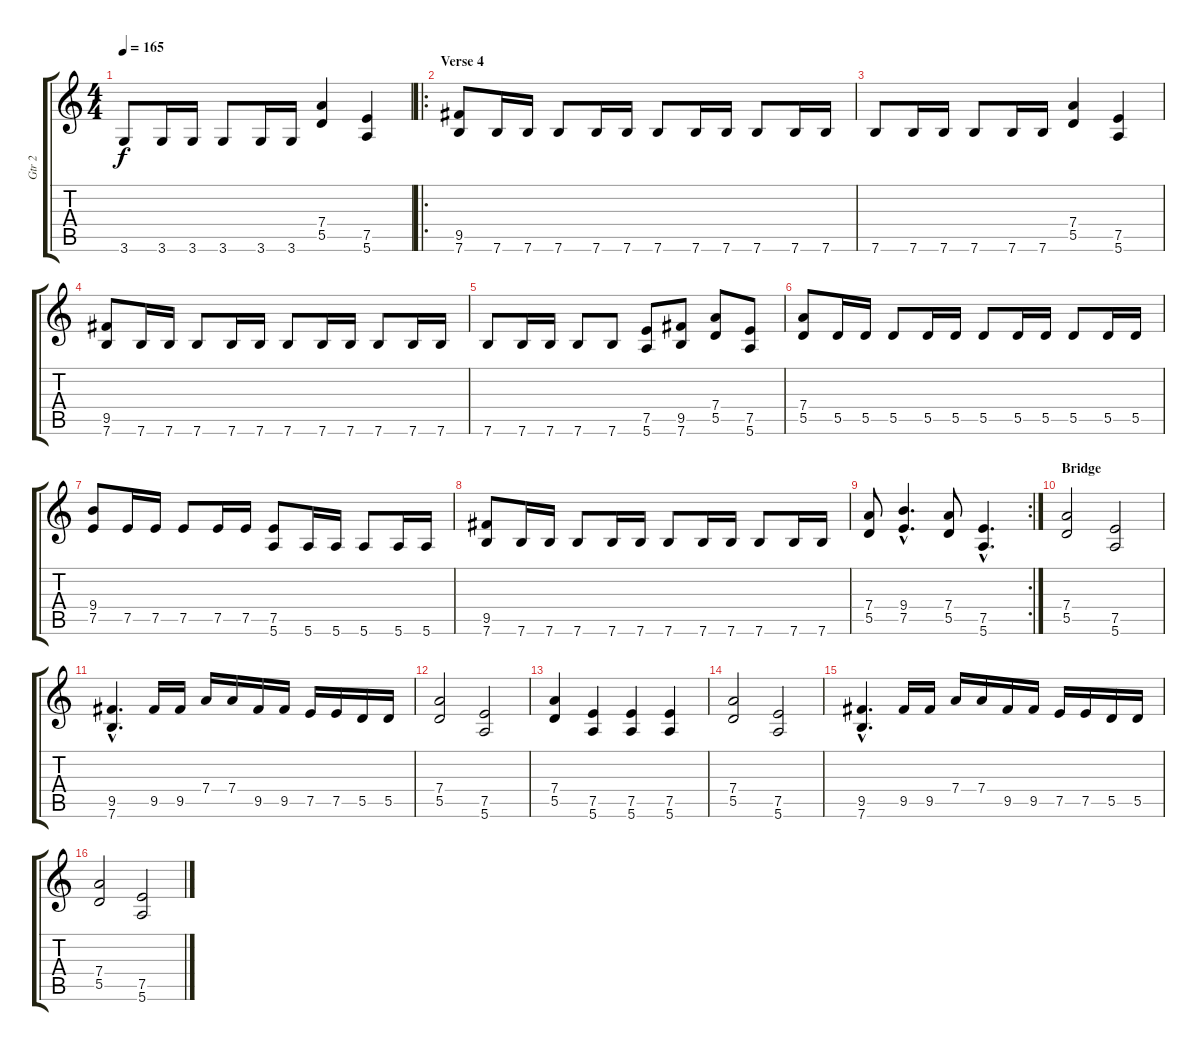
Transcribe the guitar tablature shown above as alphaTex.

\track ("Gtr 2" "Gtr 2") {instrument distortionguitar}
\staff {score tabs}
\tuning (E4 B3 G3 D3 A2 E2) {hide}
\ts (4 4)
\tempo 165
\clef g2
\ks c
3.6.8{dy f} 3.6.16 3.6.16 3.6.8 3.6.16 3.6.16 (7.4 5.5).4 (7.5 5.6).4 |
\ro
\section ("" "Verse 4")
(9.5 7.6).8 7.6.16 7.6.16 7.6.8 7.6.16 7.6.16 7.6.8 7.6.16 7.6.16 7.6.8 7.6.16 7.6.16 |
7.6.8 7.6.16 7.6.16 7.6.8 7.6.16 7.6.16 (7.4 5.5).4 (7.5 5.6).4 |
(9.5 7.6).8 7.6.16 7.6.16 7.6.8 7.6.16 7.6.16 7.6.8 7.6.16 7.6.16 7.6.8 7.6.16 7.6.16 |
7.6.8 7.6.16 7.6.16 7.6.8 7.6.8 (7.5 5.6).8 (9.5 7.6).8 (7.4 5.5).8 (7.5 5.6).8 |
(7.4 5.5).8 5.5.16 5.5.16 5.5.8 5.5.16 5.5.16 5.5.8 5.5.16 5.5.16 5.5.8 5.5.16 5.5.16 |
(9.4 7.5).8 7.5.16 7.5.16 7.5.8 7.5.16 7.5.16 (7.5 5.6).8 5.6.16 5.6.16 5.6.8 5.6.16 5.6.16 |
(9.5 7.6).8 7.6.16 7.6.16 7.6.8 7.6.16 7.6.16 7.6.8 7.6.16 7.6.16 7.6.8 7.6.16 7.6.16 |
\rc 2
(7.4 5.5).8 (9.4{hac} 7.5{hac}).4{d} (7.4 5.5).8 (7.5{hac} 5.6{hac}).4{d} |
\section ("" "Bridge")
(7.4 5.5).2 (7.5 5.6).2 |
(9.5{hac} 7.6{hac}).4{d} 9.5.16 9.5.16 7.4.16 7.4.16 9.5.16 9.5.16 7.5.16 7.5.16 5.5.16 5.5.16 |
(7.4 5.5).2 (7.5 5.6).2 |
(7.4 5.5).4 (7.5 5.6).4 (7.5 5.6).4 (7.5 5.6).4 |
(7.4 5.5).2 (7.5 5.6).2 |
(9.5{hac} 7.6{hac}).4{d} 9.5.16 9.5.16 7.4.16 7.4.16 9.5.16 9.5.16 7.5.16 7.5.16 5.5.16 5.5.16 |
(7.4 5.5).2 (7.5 5.6).2
